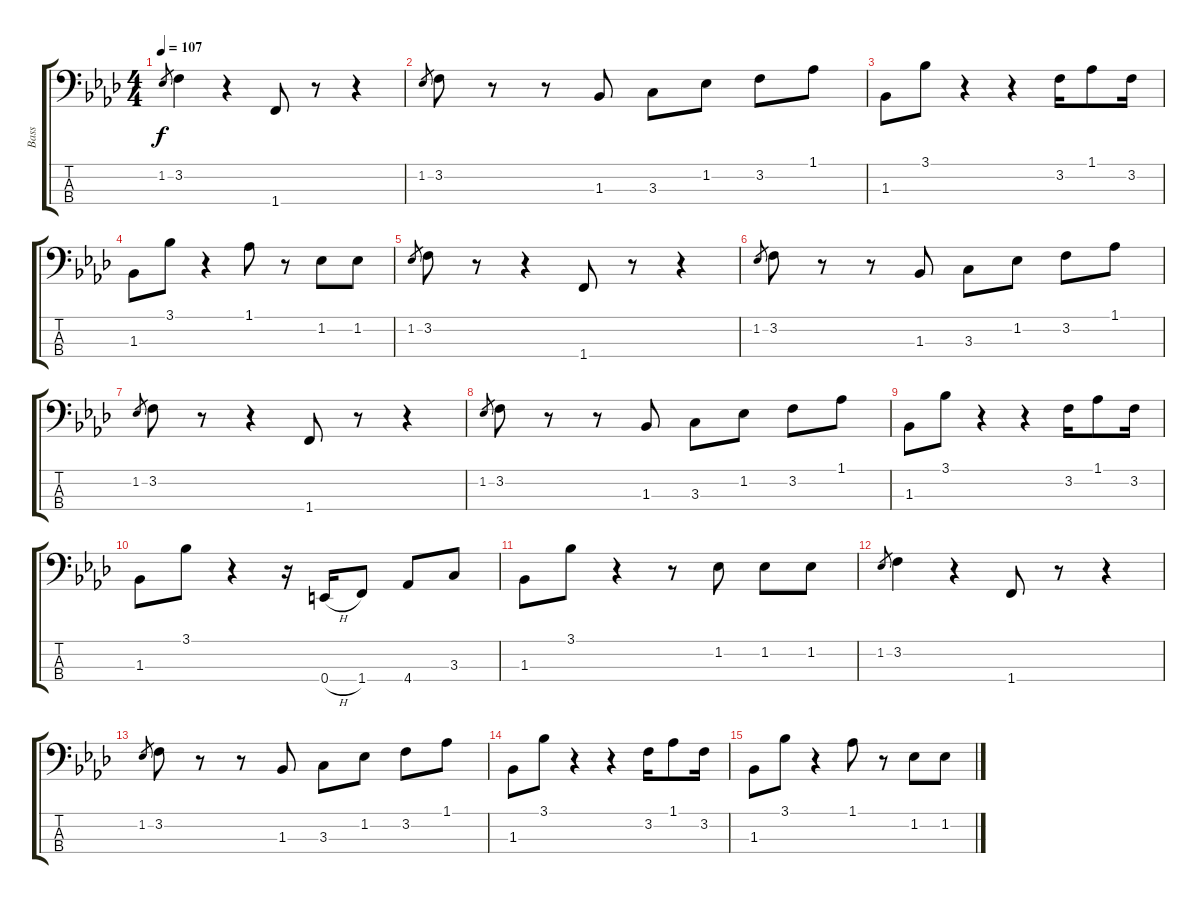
\track ("Bass" "Bass") {instrument synthbass1}
\staff {score tabs}
\tuning (G2 D2 A1 E1) {hide}
\ts (4 4)
\tempo 107
\clef f4
\ks ab
1.2.8{gr dy f} 3.2.4 r.4 1.4.8 r.8 r.4 |
1.2.8{gr} 3.2.8 r.8 r.8 1.3.8 3.3.8 1.2.8 3.2.8 1.1.8 |
1.3.8 3.1.8 r.4 r.4 3.2.16 1.1.8 3.2.16 |
1.3.8 3.1.8 r.4 1.1.8 r.8 1.2.8 1.2.8 |
1.2.8{gr} 3.2.8 r.8 r.4 1.4.8 r.8 r.4 |
1.2.8{gr} 3.2.8 r.8 r.8 1.3.8 3.3.8 1.2.8 3.2.8 1.1.8 |
1.2.8{gr} 3.2.8 r.8 r.4 1.4.8 r.8 r.4 |
1.2.8{gr} 3.2.8 r.8 r.8 1.3.8 3.3.8 1.2.8 3.2.8 1.1.8 |
1.3.8 3.1.8 r.4 r.4 3.2.16 1.1.8 3.2.16 |
1.3.8 3.1.8 r.4 r.16 0.4{h}.16 1.4.8 4.4.8 3.3.8 |
1.3.8 3.1.8 r.4 r.8 1.2.8 1.2.8 1.2.8 |
1.2.8{gr} 3.2.4 r.4 1.4.8 r.8 r.4 |
1.2.8{gr} 3.2.8 r.8 r.8 1.3.8 3.3.8 1.2.8 3.2.8 1.1.8 |
1.3.8 3.1.8 r.4 r.4 3.2.16 1.1.8 3.2.16 |
1.3.8 3.1.8 r.4 1.1.8 r.8 1.2.8 1.2.8
